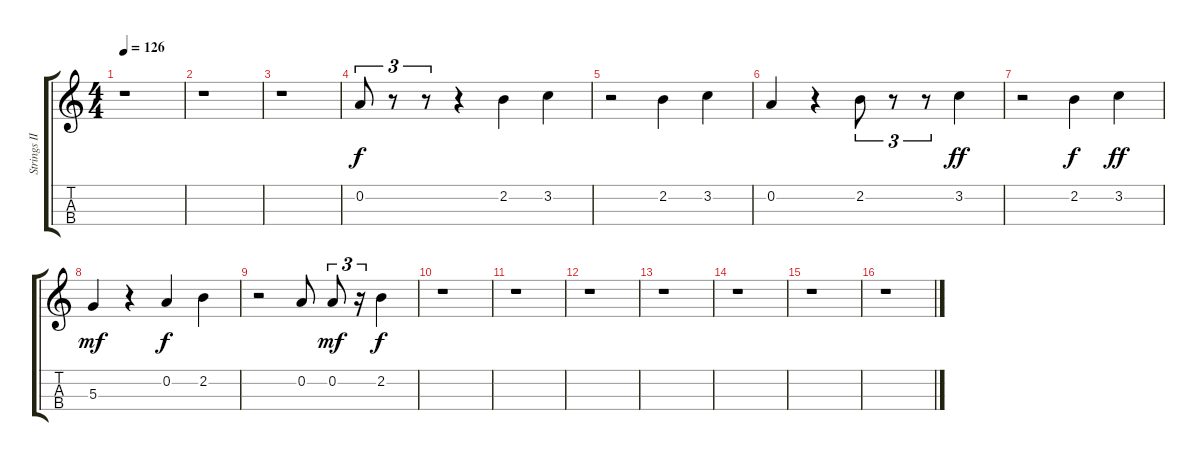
\track ("Strings III" "Strings II") {instrument pizzicatostrings}
\staff {score tabs}
\tuning (E5 A4 D4 G3) {hide}
\ts (4 4)
\tempo 126
\clef g2
\ks c
r.1{dy mp} |
r.1 |
r.1 |
0.2.8{tu (3 2) dy f} r.8{tu (3 2)} r.8{tu (3 2)} r.4 2.2.4 3.2.4 |
r.2 2.2.4 3.2.4 |
0.2.4 r.4 2.2.8{tu (3 2)} r.8{tu (3 2)} r.8{tu (3 2)} 3.2.4{dy ff} |
r.2 2.2.4{dy f} 3.2.4{dy ff} |
5.3.4{dy mf} r.4 0.2.4{dy f} 2.2.4 |
r.2 0.2.8 0.2.8{tu (3 2) dy mf} r.16{tu (3 2)} 2.2.4{dy f} |
r.1 |
r.1 |
r.1 |
r.1 |
r.1 |
r.1 |
r.1
